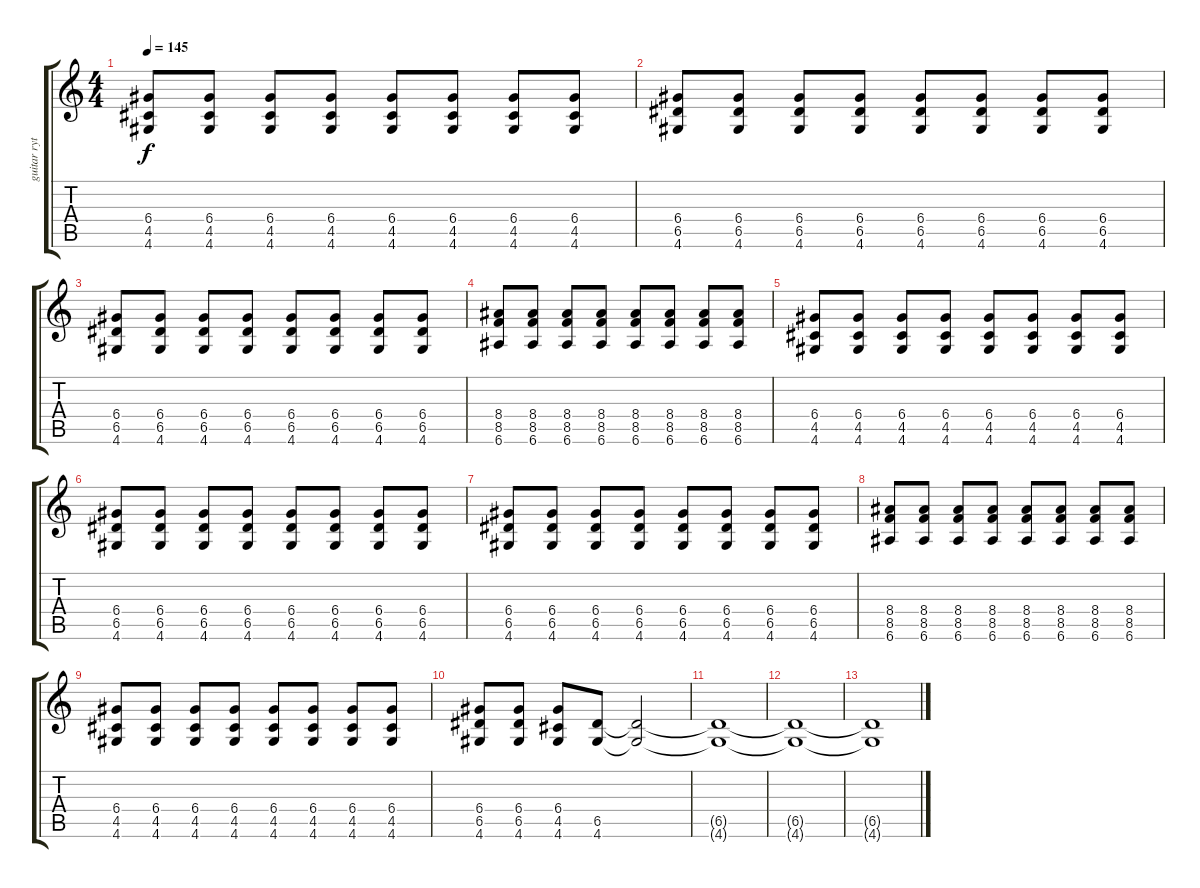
\track ("guitar rythm" "guitar ryt") {instrument overdrivenguitar}
\staff {score tabs}
\tuning (E4 B3 G3 D3 A2 E2) {hide}
\ts (4 4)
\tempo 145
\clef g2
\ks c
(6.4 4.5 4.6).8{dy f} (6.4 4.5 4.6).8 (6.4 4.5 4.6).8 (6.4 4.5 4.6).8 (6.4 4.5 4.6).8 (6.4 4.5 4.6).8 (6.4 4.5 4.6).8 (6.4 4.5 4.6).8 |
(6.4 6.5 4.6).8 (6.4 6.5 4.6).8 (6.4 6.5 4.6).8 (6.4 6.5 4.6).8 (6.4 6.5 4.6).8 (6.4 6.5 4.6).8 (6.4 6.5 4.6).8 (6.4 6.5 4.6).8 |
(6.4 6.5 4.6).8 (6.4 6.5 4.6).8 (6.4 6.5 4.6).8 (6.4 6.5 4.6).8 (6.4 6.5 4.6).8 (6.4 6.5 4.6).8 (6.4 6.5 4.6).8 (6.4 6.5 4.6).8 |
(8.4 8.5 6.6).8 (8.4 8.5 6.6).8 (8.4 8.5 6.6).8 (8.4 8.5 6.6).8 (8.4 8.5 6.6).8 (8.4 8.5 6.6).8 (8.4 8.5 6.6).8 (8.4 8.5 6.6).8 |
(6.4 4.5 4.6).8 (6.4 4.5 4.6).8 (6.4 4.5 4.6).8 (6.4 4.5 4.6).8 (6.4 4.5 4.6).8 (6.4 4.5 4.6).8 (6.4 4.5 4.6).8 (6.4 4.5 4.6).8 |
(6.4 6.5 4.6).8 (6.4 6.5 4.6).8 (6.4 6.5 4.6).8 (6.4 6.5 4.6).8 (6.4 6.5 4.6).8 (6.4 6.5 4.6).8 (6.4 6.5 4.6).8 (6.4 6.5 4.6).8 |
(6.4 6.5 4.6).8 (6.4 6.5 4.6).8 (6.4 6.5 4.6).8 (6.4 6.5 4.6).8 (6.4 6.5 4.6).8 (6.4 6.5 4.6).8 (6.4 6.5 4.6).8 (6.4 6.5 4.6).8 |
(8.4 8.5 6.6).8 (8.4 8.5 6.6).8 (8.4 8.5 6.6).8 (8.4 8.5 6.6).8 (8.4 8.5 6.6).8 (8.4 8.5 6.6).8 (8.4 8.5 6.6).8 (8.4 8.5 6.6).8 |
(6.4 4.5 4.6).8 (6.4 4.5 4.6).8 (6.4 4.5 4.6).8 (6.4 4.5 4.6).8 (6.4 4.5 4.6).8 (6.4 4.5 4.6).8 (6.4 4.5 4.6).8 (6.4 4.5 4.6).8 |
(6.4 6.5 4.6).8 (6.4 6.5 4.6).8 (6.4 4.5 4.6).8 (6.5 4.6).8 (6.5{t} 4.6{t}).2 |
(6.5{t} 4.6{t}).1 |
(6.5{t} 4.6{t}).1 |
(6.5{t} 4.6{t}).1
